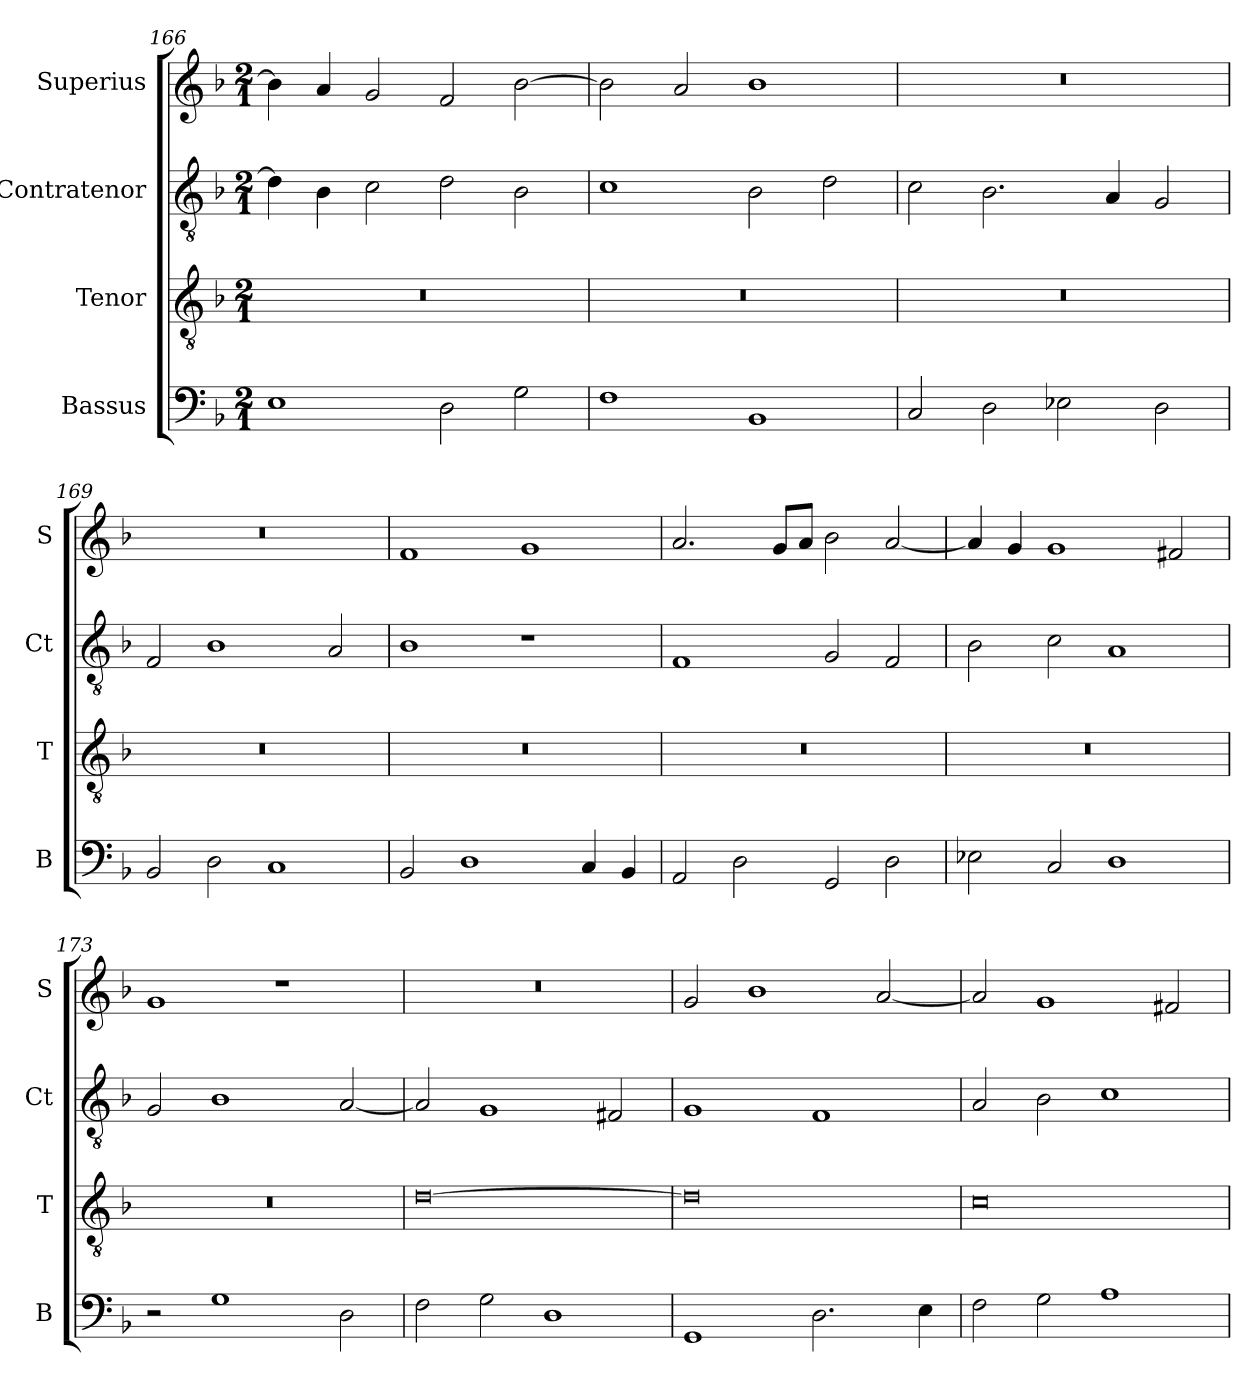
**kern	**kern	**kern	**kern
*part4	*part3	*part2	*part1
*staff4	*staff3	*staff2	*staff1
*I"Bassus	*I"Tenor	*I"Contratenor	*I"Superius
*I'B	*I'T	*I'Ct	*I'S
*clefF4	*clefGv2	*clefGv2	*clefG2
*k[b-]	*k[b-]	*k[b-]	*k[b-]
*M2/1	*M2/1	*M2/1	*M2/1
=166	=166	=166	=166
1E	0r	4d\]	4b-\]
.	.	4B-\	4a/
.	.	2c\	2g/
2D\	.	2d\	2f/
2G\	.	2B-\	[2b-\
=167	=167	=167	=167
1F	0r	1c	2b-\]
.	.	.	2a/
1BB-	.	2B-\	1b-
.	.	2d\	.
=168	=168	=168	=168
2C/	0r	2c\	0r
2D\	.	2.B-\	.
2E-X\	.	.	.
.	.	4A/	.
2D\	.	2G/	.
=169	=169	=169	=169
2BB-/	0r	2F/	0r
2D\	.	1B-	.
1C	.	.	.
.	.	2A/	.
=170	=170	=170	=170
2BB-/	0r	1B-	1f
1D	.	.	.
.	.	1r	1g
4C/	.	.	.
4BB-/	.	.	.
=171	=171	=171	=171
2AA/	0r	1F	2.a/
2D\	.	.	.
.	.	.	8g/L
.	.	.	8a/J
2GG/	.	2G/	2b-\
2D\	.	2F/	[2a/
=172	=172	=172	=172
2E-X\	0r	2B-\	4a/]
.	.	.	4g/
2C/	.	2c\	1g
1D	.	1A	.
.	.	.	2f#X/
=173	=173	=173	=173
2r	0r	2G/	1g
1G	.	1B-	.
.	.	.	1r
2D\	.	[2A/	.
=174	=174	=174	=174
2F\	[0d	2A/]	0r
2G\	.	1G	.
1D	.	.	.
.	.	2F#X/	.
=175	=175	=175	=175
1GG	0d]	1G	2g/
.	.	.	1b-
2.D\	.	1F	.
.	.	.	[2a/
4E\	.	.	.
=176	=176	=176	=176
2F\	0c	2A/	2a/]
2G\	.	2B-\	1g
1A	.	1c	.
.	.	.	2f#X/
=	=	=	=
*-	*-	*-	*-
